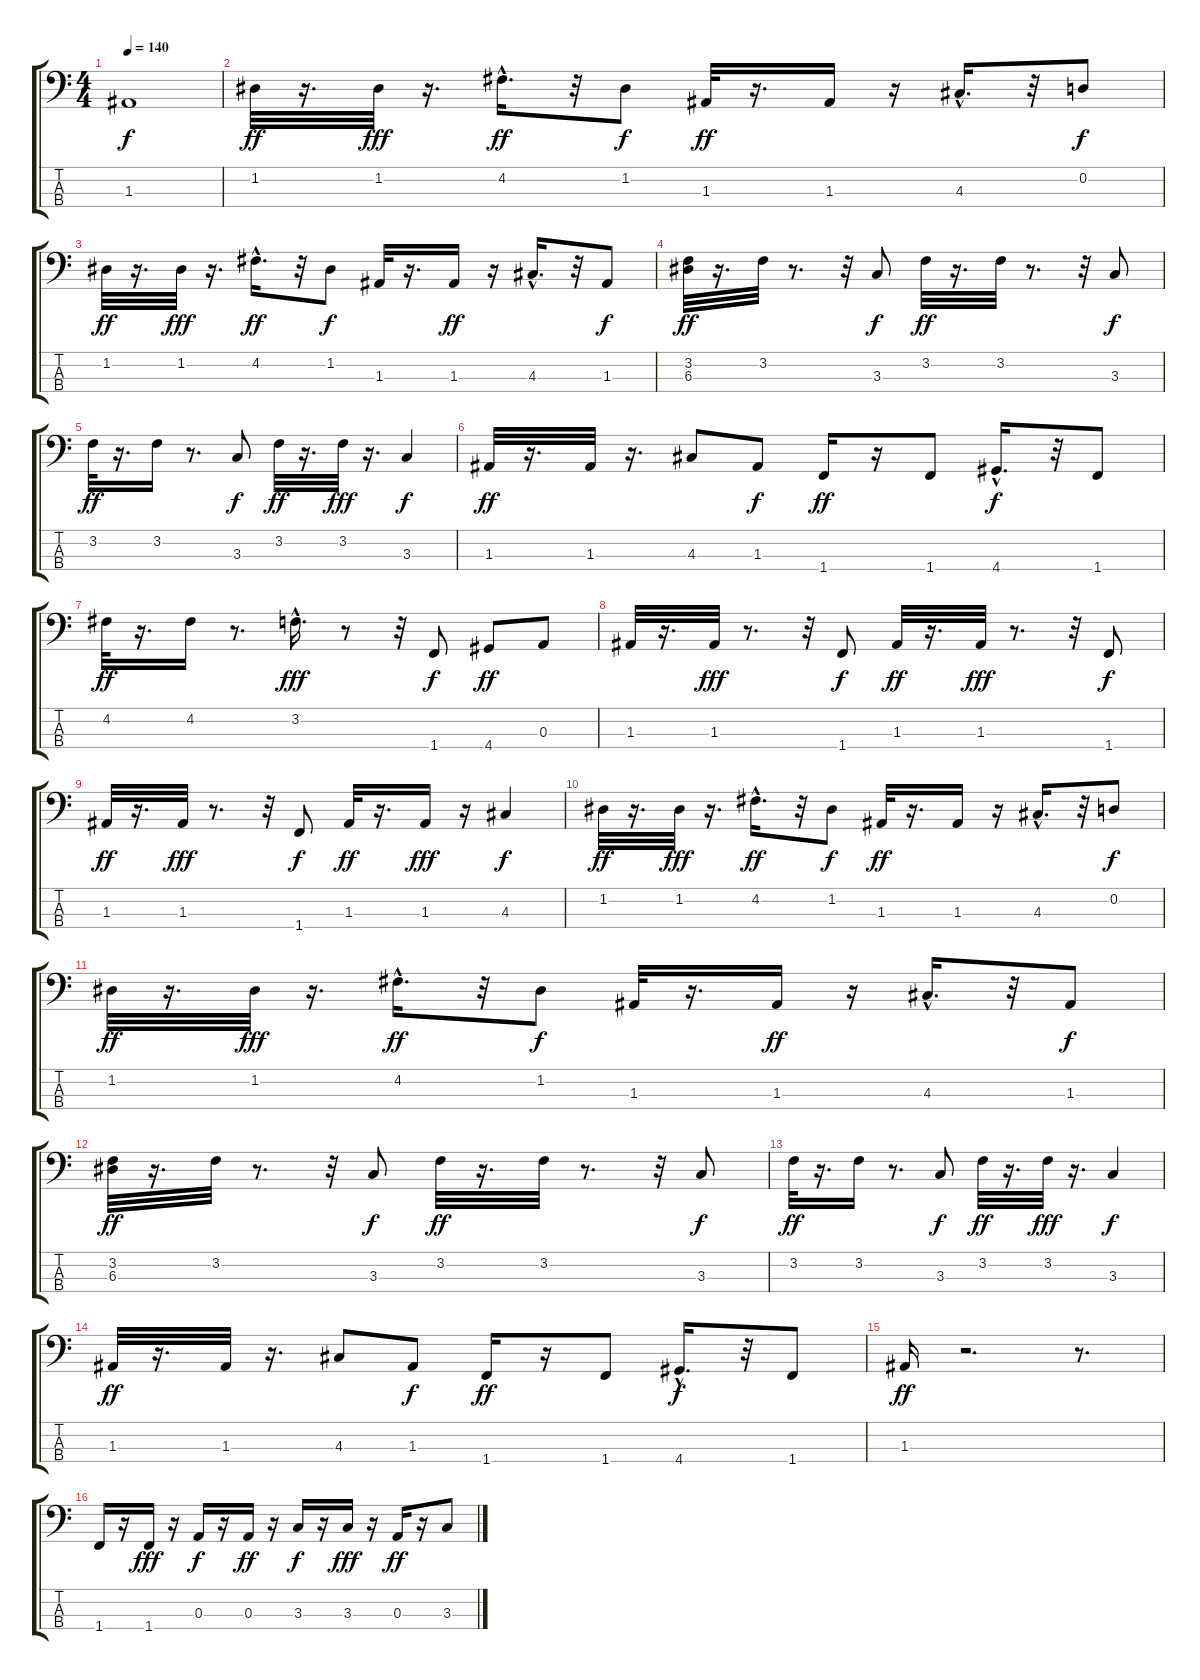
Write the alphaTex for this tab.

\track "" {instrument electricbassfinger}
\staff {score tabs}
\tuning (G2 D2 A1 E1) {hide}
\ts (4 4)
\tempo 140
\clef f4
\ks c
1.3{t}.1{dy f} |
1.2.32{dy ff} r.16{d} 1.2.32{dy fff} r.16{d} 4.2{hac}.16{d dy ff} r.32 1.2.8{dy f} 1.3.32{dy ff} r.16{d} 1.3.16 r.16 4.3{hac}.16{d} r.32 0.2.8{dy f} |
1.2.32{dy ff} r.16{d} 1.2.32{dy fff} r.16{d} 4.2{hac}.16{d dy ff} r.32 1.2.8{dy f} 1.3.32 r.16{d} 1.3.16{dy ff} r.16 4.3{hac}.16{d} r.32 1.3.8{dy f} |
(3.2 6.3).32{dy ff} r.16{d} 3.2.32 r.8{d} r.32 3.3.8{dy f} 3.2.32{dy ff} r.16{d} 3.2.32 r.8{d} r.32 3.3.8{dy f} |
3.2.32{dy ff} r.16{d} 3.2.16 r.8{d} 3.3.8{dy f} 3.2.32{dy ff} r.16{d} 3.2.32{dy fff} r.16{d} 3.3.4{dy f} |
1.3.32{dy ff} r.16{d} 1.3.32 r.16{d} 4.3.8 1.3.8{dy f} 1.4.16{dy ff} r.16 1.4.8 4.4{hac}.16{d dy f} r.32 1.4.8 |
4.2.32{dy ff} r.16{d} 4.2.16 r.8{d} 3.2{hac}.16{d dy fff} r.8 r.32 1.4.8{dy f} 4.4.8{dy ff} 0.3.8 |
1.3.32 r.16{d} 1.3.32{dy fff} r.8{d} r.32 1.4.8{dy f} 1.3.32{dy ff} r.16{d} 1.3.32{dy fff} r.8{d} r.32 1.4.8{dy f} |
1.3.32{dy ff} r.16{d} 1.3.32{dy fff} r.8{d} r.32 1.4.8{dy f} 1.3.32{dy ff} r.16{d} 1.3.16{dy fff} r.16 4.3.4{dy f} |
1.2.32{dy ff} r.16{d} 1.2.32{dy fff} r.16{d} 4.2{hac}.16{d dy ff} r.32 1.2.8{dy f} 1.3.32{dy ff} r.16{d} 1.3.16 r.16 4.3{hac}.16{d} r.32 0.2.8{dy f} |
1.2.32{dy ff} r.16{d} 1.2.32{dy fff} r.16{d} 4.2{hac}.16{d dy ff} r.32 1.2.8{dy f} 1.3.32 r.16{d} 1.3.16{dy ff} r.16 4.3{hac}.16{d} r.32 1.3.8{dy f} |
(3.2 6.3).32{dy ff} r.16{d} 3.2.32 r.8{d} r.32 3.3.8{dy f} 3.2.32{dy ff} r.16{d} 3.2.32 r.8{d} r.32 3.3.8{dy f} |
3.2.32{dy ff} r.16{d} 3.2.16 r.8{d} 3.3.8{dy f} 3.2.32{dy ff} r.16{d} 3.2.32{dy fff} r.16{d} 3.3.4{dy f} |
1.3.32{dy ff} r.16{d} 1.3.32 r.16{d} 4.3.8 1.3.8{dy f} 1.4.16{dy ff} r.16 1.4.8 4.4{hac}.16{d dy f} r.32 1.4.8 |
1.3.16{dy ff} r.2{d} r.8{d} |
1.4.16{balance 8} r.16 1.4.16{dy fff} r.16 0.3.16{dy f} r.16 0.3.16{dy ff} r.16 3.3.16{dy f} r.16 3.3.16{dy fff} r.16 0.3.16{dy ff} r.16 3.3.8
